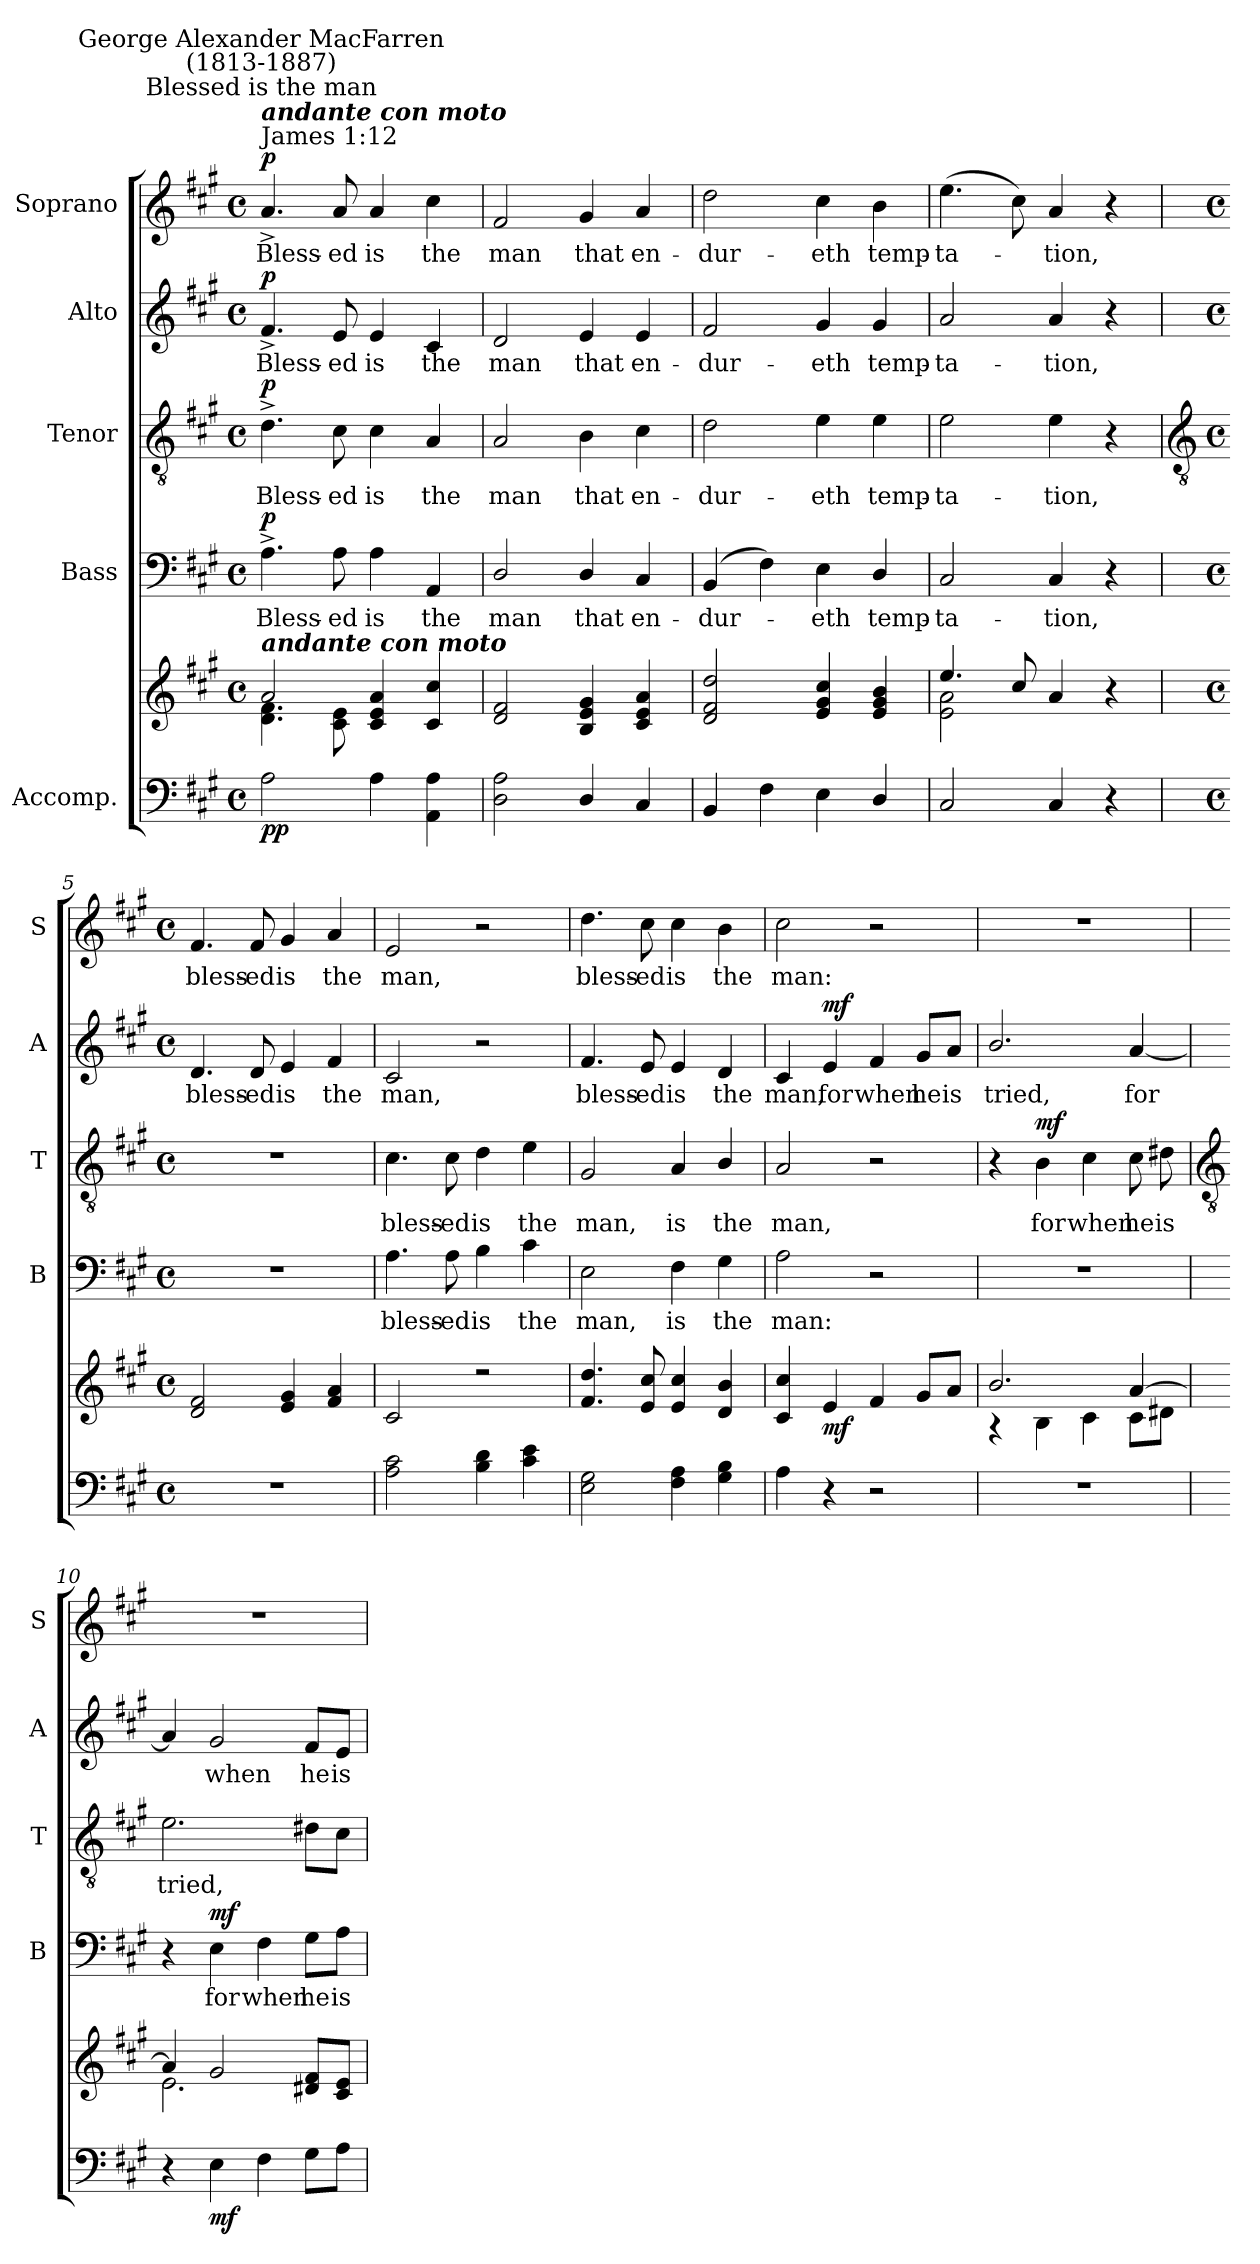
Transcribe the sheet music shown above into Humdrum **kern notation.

**kern	**kern	**dynam	**kern	**text	**dynam	**kern	**text	**dynam	**kern	**text	**dynam	**kern	**text	**dynam
*part5	*part5	*part5	*part4	*part4	*part4	*part3	*part3	*part3	*part2	*part2	*part2	*part1	*part1	*part1
*staff6	*staff5	*staff5/6	*staff4	*staff4	*staff4	*staff3	*staff3	*staff3	*staff2	*staff2	*staff2	*staff1	*staff1	*staff1
*I"Accomp.	*	*	*I"Bass	*	*	*I"Tenor	*	*	*I"Alto	*	*	*I"Soprano	*	*
*	*	*	*I'B	*	*	*I'T	*	*	*I'A	*	*	*I'S	*	*
*clefF4	*clefG2	*	*clefF4	*	*	*clefGv2	*	*	*clefG2	*	*	*clefG2	*	*
*k[f#c#g#]	*k[f#c#g#]	*	*k[f#c#g#]	*	*	*k[f#c#g#]	*	*	*k[f#c#g#]	*	*	*k[f#c#g#]	*	*
*A:	*A:	*	*A:	*	*	*A:	*	*	*A:	*	*	*A:	*	*
*M4/4	*M4/4	*	*M4/4	*	*	*M4/4	*	*	*M4/4	*	*	*M4/4	*	*
*met(c)	*met(c)	*	*met(c)	*	*	*met(c)	*	*	*met(c)	*	*	*met(c)	*	*
*MM69	*MM69	*	*MM69	*	*	*MM69	*	*	*MM69	*	*	*MM69	*	*
=1	=1	=1	=1	=1	=1	=1	=1	=1	=1	=1	=1	=1	=1	=1
*	*^	*	*	*	*	*	*	*	*	*	*	*	*	*
!	!	!	!	!	!	!	!	!	!	!	!	!	!LO:TX:a:t=James 1&colon;12	!	!
!	!	!	!	!	!	!	!	!	!	!	!	!	!LO:TX:a:Bi:t=andante con moto	!	!
!	!	!	!	!	!	!	!	!	!	!	!	!	!LO:TX:a:cj:t=Blessed is the man	!	!
!	!	!	!	!	!	!	!	!	!	!	!	!	!LO:TX:a:cj:t=George Alexander MacFarren\n(1813-1887)	!	!
!	!LO:TX:a:Bi:t=andante con moto	!	!	!	!	!	!	!	!	!	!	!	!	!	!
!	!	!	!LO:DY:b=2	!	!LO:LY:b	!	!	!LO:LY:b	!	!	!LO:LY:b	!	!	!LO:LY:b	!
!	!	!	!LO:DY:n=1:b	!	!	!LO:DY:b	!	!	!LO:DY:b	!	!	!LO:DY:b	!	!	!LO:DY:b
2A	2a	4.d\ 4.f#\	p p	4.A^	Bless-	p	4.d^	Bless-	p	4.f#^	Bless-	p	4.a^	Bless-	p
!	!	!	!	!	!LO:LY:b	!	!	!LO:LY:b	!	!	!LO:LY:b	!	!	!LO:LY:b	!
.	.	8c#\ 8e\	.	8A	-ed	.	8c#	-ed	.	8e	-ed	.	8a	-ed	.
!	!	!	!	!	!LO:LY:b	!	!	!LO:LY:b	!	!	!LO:LY:b	!	!	!LO:LY:b	!
4A	4c# 4e 4a	2ryy	.	4A	is	.	4c#	is	.	4e	is	.	4a	is	.
!	!	!	!	!	!LO:LY:b	!	!	!LO:LY:b	!	!	!LO:LY:b	!	!	!LO:LY:b	!
4AA 4A	4c# 4cc#	.	.	4AA	the	.	4A	the	.	4c#	the	.	4cc#	the	.
=2	=2	=2	=2	=2	=2	=2	=2	=2	=2	=2	=2	=2	=2	=2	=2
!	!	!	!	!	!LO:LY:b	!	!	!LO:LY:b	!	!	!LO:LY:b	!	!	!LO:LY:b	!
2D\ 2A\	2d 2f#	1ryy	.	2D/	man	.	2A	man	.	2d	man	.	2f#	man	.
!	!	!	!	!	!LO:LY:b	!	!	!LO:LY:b	!	!	!LO:LY:b	!	!	!LO:LY:b	!
4D/	4B 4e 4g#	.	.	4D/	that	.	4B	that	.	4e	that	.	4g#	that	.
!	!	!	!	!	!LO:LY:b	!	!	!LO:LY:b	!	!	!LO:LY:b	!	!	!LO:LY:b	!
4C#	4c# 4e 4a	.	.	4C#	en-	.	4c#	en-	.	4e	en-	.	4a	en-	.
=3	=3	=3	=3	=3	=3	=3	=3	=3	=3	=3	=3	=3	=3	=3	=3
!	!	!	!	!	!LO:LY:b	!	!	!LO:LY:b	!	!	!LO:LY:b	!	!	!LO:LY:b	!
4BB	2d 2f# 2dd	1ryy	.	(<4BB	-dur-	.	2d	-dur-	.	2f#	-dur-	.	2dd	-dur-	.
4F#	.	.	.	4F#)	.	.	.	.	.	.	.	.	.	.	.
!	!	!	!	!	!LO:LY:b	!	!	!LO:LY:b	!	!	!LO:LY:b	!	!	!LO:LY:b	!
4E	4e 4g# 4cc#	.	.	4E	eth	.	4e	-eth	.	4g#	-eth	.	4cc#	-eth	.
!	!	!	!	!	!LO:LY:b	!	!	!LO:LY:b	!	!	!LO:LY:b	!	!	!LO:LY:b	!
4D/	4e 4g# 4b	.	.	4D/	temp-	.	4e	temp-	.	4g#	temp-	.	4b	temp-	.
=4	=4	=4	=4	=4	=4	=4	=4	=4	=4	=4	=4	=4	=4	=4	=4
!	!	!	!	!	!LO:LY:b	!	!	!LO:LY:b	!	!	!LO:LY:b	!	!	!LO:LY:b	!
2C#	4.ee/	2e\ 2a\	.	2C#	-ta-	.	2e	-ta-	.	2a	-ta-	.	(>4.ee	-ta-	.
.	8cc#/	.	.	.	.	.	.	.	.	.	.	.	8cc#)	.	.
!	!	!	!	!	!LO:LY:b	!	!	!LO:LY:b	!	!	!LO:LY:b	!	!	!LO:LY:b	!
4C#	4a	2ryy	.	4C#	-tion,	.	4e	-tion,	.	4a	-tion,	.	4a	tion,	.
4r	4r	.	.	4r	.	.	4r	.	.	4r	.	.	4r	.	.
!!LO:LB:g=z
=5	=5	=5	=5	=5	=5	=5	=5	=5	=5	=5	=5	=5	=5	=5	=5
*	*	*	*	*	*	*	*clefGv2	*	*	*	*	*	*	*	*
*M4/4	*M4/4	*	*	*M4/4	*	*	*M4/4	*	*	*M4/4	*	*	*M4/4	*	*
*met(c)	*met(c)	*	*	*met(c)	*	*	*met(c)	*	*	*met(c)	*	*	*met(c)	*	*
!	!	!	!	!	!	!	!	!	!	!	!LO:LY:b	!	!	!LO:LY:b	!
1r	2d 2f#	1ryy	.	1r	.	.	1r	.	.	4.d	bless-	.	4.f#	bless-	.
!	!	!	!	!	!	!	!	!	!	!	!LO:LY:b	!	!	!LO:LY:b	!
.	.	.	.	.	.	.	.	.	.	8d	-ed	.	8f#	-ed	.
!	!	!	!	!	!	!	!	!	!	!	!LO:LY:b	!	!	!LO:LY:b	!
.	4e 4g#	.	.	.	.	.	.	.	.	4e	is	.	4g#	is	.
!	!	!	!	!	!	!	!	!	!	!	!LO:LY:b	!	!	!LO:LY:b	!
.	4f# 4a	.	.	.	.	.	.	.	.	4f#	the	.	4a	the	.
=6	=6	=6	=6	=6	=6	=6	=6	=6	=6	=6	=6	=6	=6	=6	=6
!	!	!	!	!	!LO:LY:b	!	!	!LO:LY:b	!	!	!LO:LY:b	!	!	!LO:LY:b	!
2A 2c#	2c#	1ryy	.	4.A	bless-	.	4.c#	bless-	.	2c#	man,	.	2e	man,	.
!	!	!	!	!	!LO:LY:b	!	!	!LO:LY:b	!	!	!	!	!	!	!
.	.	.	.	8A	-ed	.	8c#	-ed	.	.	.	.	.	.	.
!	!	!	!	!	!LO:LY:b	!	!	!LO:LY:b	!	!	!	!	!	!	!
4B 4d	2r	.	.	4B	is	.	4d	is	.	2r	.	.	2r	.	.
!	!	!	!	!	!LO:LY:b	!	!	!LO:LY:b	!	!	!	!	!	!	!
4c# 4e	.	.	.	4c#	the	.	4e	the	.	.	.	.	.	.	.
=7	=7	=7	=7	=7	=7	=7	=7	=7	=7	=7	=7	=7	=7	=7	=7
!	!	!	!	!	!LO:LY:b	!	!	!LO:LY:b	!	!	!LO:LY:b	!	!	!LO:LY:b	!
2E 2G#	4.f# 4.dd	1ryy	.	2E	man,	.	2G#	man,	.	4.f#	bless-	.	4.dd	bless-	.
!	!	!	!	!	!	!	!	!	!	!	!LO:LY:b	!	!	!LO:LY:b	!
.	8e 8cc#	.	.	.	.	.	.	.	.	8e	-ed	.	8cc#	-ed	.
!	!	!	!	!	!LO:LY:b	!	!	!LO:LY:b	!	!	!LO:LY:b	!	!	!LO:LY:b	!
4F# 4A	4e 4cc#	.	.	4F#	is	.	4A	is	.	4e	is	.	4cc#	is	.
!	!	!	!	!	!LO:LY:b	!	!	!LO:LY:b	!	!	!LO:LY:b	!	!	!LO:LY:b	!
4G# 4B	4d 4b	.	.	4G#	the	.	4B/	the	.	4d	the	.	4b	the	.
=8	=8	=8	=8	=8	=8	=8	=8	=8	=8	=8	=8	=8	=8	=8	=8
!	!	!	!	!	!LO:LY:b	!	!	!LO:LY:b	!	!	!LO:LY:b	!	!	!LO:LY:b	!
4A	4c# 4cc#	1ryy	.	2A	man:	.	2A	man,	.	4c#	man,	.	2cc#	man:	.
!	!	!	!LO:DY:b	!	!	!	!	!	!	!	!LO:LY:b	!LO:DY:b	!	!	!
4r	4e	.	mf	.	.	.	.	.	.	4e	for	mf	.	.	.
!	!	!	!	!	!	!	!	!	!	!	!LO:LY:b	!	!	!	!
2r	4f#	.	.	2r	.	.	2r	.	.	4f#	when	.	2r	.	.
!	!	!	!	!	!	!	!	!	!	!	!LO:LY:b	!	!	!	!
.	8g#L	.	.	.	.	.	.	.	.	8g#/L	he	.	.	.	.
!	!	!	!	!	!	!	!	!	!	!	!LO:LY:b	!	!	!	!
.	8aJ	.	.	.	.	.	.	.	.	8a/J	is	.	.	.	.
=9	=9	=9	=9	=9	=9	=9	=9	=9	=9	=9	=9	=9	=9	=9	=9
!	!	!	!	!	!	!	!	!	!	!	!LO:LY:b	!	!	!	!
1r	2.b/	4r	.	1r	.	.	4r	.	.	2.b/	tried,	.	1r	.	.
!	!	!	!	!	!	!	!	!LO:LY:b	!LO:DY:b	!	!	!	!	!	!
.	.	4B\	.	.	.	.	4B	for	mf	.	.	.	.	.	.
!	!	!	!	!	!	!	!	!LO:LY:b	!	!	!	!	!	!	!
.	.	4c#\	.	.	.	.	4c#	when	.	.	.	.	.	.	.
!	!	!	!	!	!	!	!	!LO:LY:b	!	!	!LO:LY:b	!	!	!	!
.	[4a	8c#\L	.	.	.	.	8c#	he	.	[4a	for	.	.	.	.
!	!	!	!	!	!	!	!	!LO:LY:b	!	!	!	!	!	!	!
.	.	8d#X\J	.	.	.	.	8d#X	is	.	.	.	.	.	.	.
!!LO:LB:g=z
=10	=10	=10	=10	=10	=10	=10	=10	=10	=10	=10	=10	=10	=10	=10	=10
*	*	*	*	*	*	*	*clefGv2	*	*	*	*	*	*	*	*
!	!	!	!	!	!	!	!	!LO:LY:b	!	!	!	!	!	!	!
4r	4a]	2.e\	.	4r	.	.	2.e	tried,	.	4a]	.	.	1r	.	.
!	!	!	!LO:DY:b=2	!	!LO:LY:b	!LO:DY:b	!	!	!	!	!LO:LY:b	!	!	!	!
4E	2g#	.	mf	4E	for	mf	.	.	.	2g#	when	.	.	.	.
!	!	!	!	!	!LO:LY:b	!	!	!	!	!	!	!	!	!	!
4F#	.	.	.	4F#	when	.	.	.	.	.	.	.	.	.	.
!	!	!	!	!	!LO:LY:b	!	!	!	!	!	!LO:LY:b	!	!	!	!
8G#L	8d#X 8f#L	4ryy	.	8G#\L	he	.	8d#XL	.	.	8f#/L	he	.	.	.	.
!	!	!	!	!	!LO:LY:b	!	!	!	!	!	!LO:LY:b	!	!	!	!
8AJ	8c# 8eJ	.	.	8A\J	is	.	8c#J	.	.	8e/J	is	.	.	.	.
*	*v	*v	*	*	*	*	*	*	*	*	*	*	*	*	*
=	=	=	=	=	=	=	=	=	=	=	=	=	=	=
*-	*-	*-	*-	*-	*-	*-	*-	*-	*-	*-	*-	*-	*-	*-
